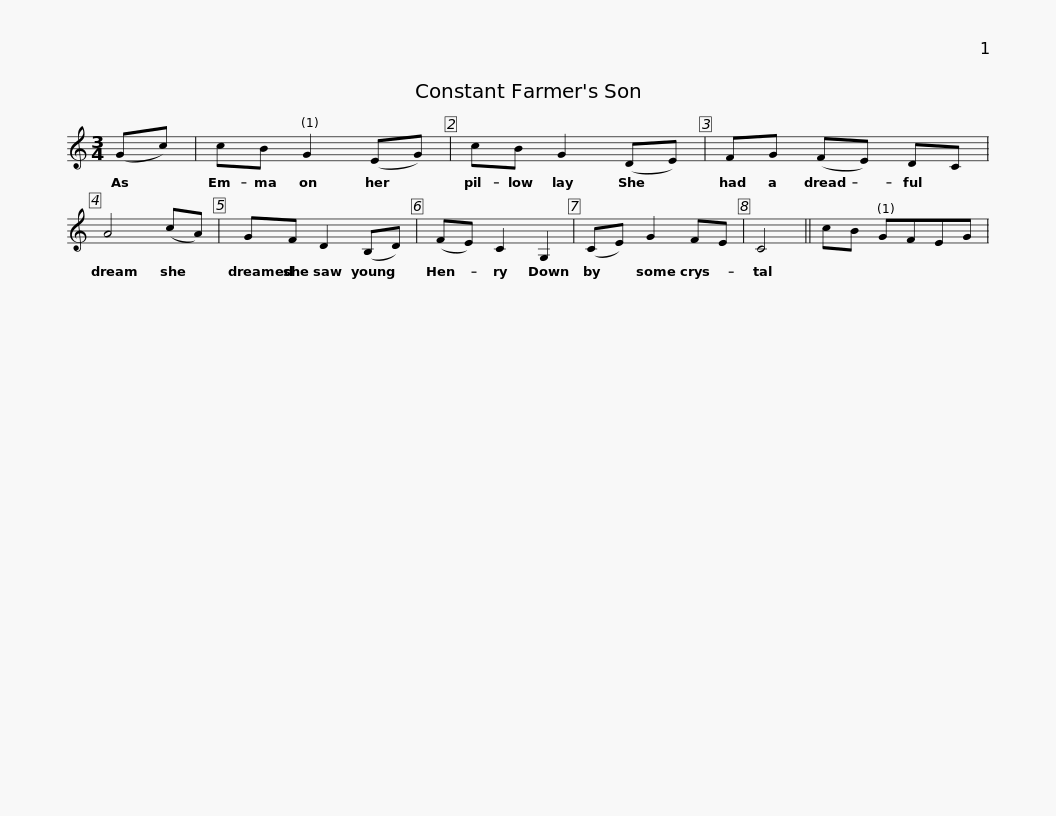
X:1
L:1/8
M:3/4
I:linebreak $
K:C
V:1 treble
V:1
 (Gc) | cB G2 (EG) | cB G2 (DE) | FG (FE) DC | A4 (cA) | %5
 GF D2 (B,D) |$ (FE) C2 G,2 | (CE) G2 FE | C4 || cB GFEG | %10
